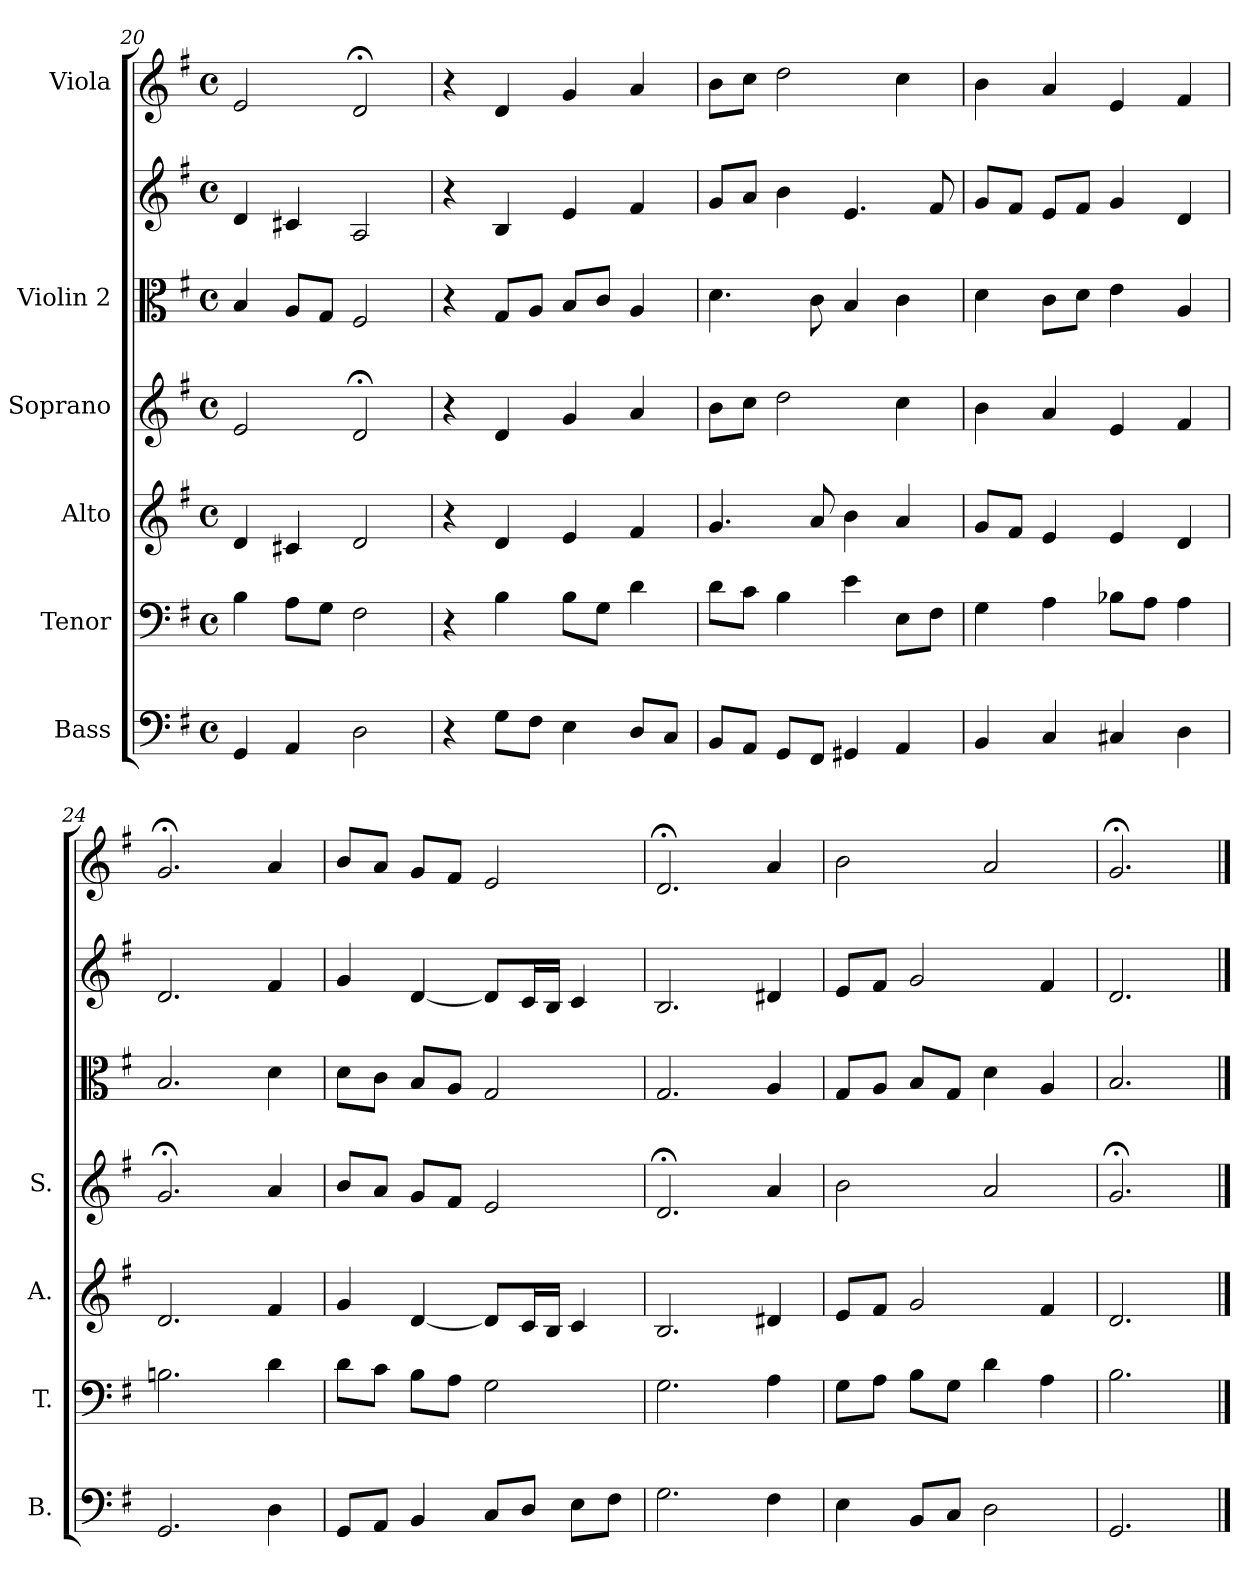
**kern	**kern	**kern	**kern	**kern	**kern	**kern
*part6	*part5	*part4	*part3	*part2	*part2	*part1
*staff7	*staff6	*staff5	*staff4	*staff3	*staff2	*staff1
*I"Bass	*I"Tenor	*I"Alto	*I"Soprano	*I"Violin 2	*	*I"Viola
*I'B.	*I'T.	*I'A.	*I'S.	*	*	*
!!LO:PB:g=z
*clefF4	*clefF4	*clefG2	*clefG2	*clefC3	*clefG2	*clefG2
*k[f#]	*k[f#]	*k[f#]	*k[f#]	*k[f#]	*k[f#]	*k[f#]
*G:	*G:	*G:	*G:	*G:	*G:	*G:
*M4/4	*M4/4	*M4/4	*M4/4	*M4/4	*M4/4	*M4/4
*met(c)	*met(c)	*met(c)	*met(c)	*met(c)	*met(c)	*met(c)
=20	=20	=20	=20	=20	=20	=20
4GG/	4B\	4d/	2e/	4B/	4d/	2e/
4AA/	8A\L	4c#X/	.	8A/L	4c#X/	.
.	8G\J	.	.	8G/J	.	.
2D\	2F#\	2d/	2d;</	2F#/	2A/	2d;</
=21	=21	=21	=21	=21	=21	=21
4r	4r	4r	4r	4r	4r	4r
8G\L	4B\	4d/	4d/	8G/L	4B/	4d/
8F#\J	.	.	.	8A/J	.	.
4E\	8B\L	4e/	4g/	8B/L	4e/	4g/
.	8G\J	.	.	8c/J	.	.
8D/L	4d\	4f#/	4a/	4A/	4f#/	4a/
8C/J	.	.	.	.	.	.
=22	=22	=22	=22	=22	=22	=22
8BB/L	8d\L	4.g/	8b\L	4.d\	8g/L	8b\L
8AA/J	8c\J	.	8cc\J	.	8a/J	8cc\J
8GG/L	4B\	.	2dd\	.	4b\	2dd\
8FF#/J	.	8a/	.	8c\	.	.
4GG#X/	4e\	4b\	.	4B/	4.e/	.
4AA/	8E\L	4a/	4cc\	4c\	.	4cc\
.	8F#\J	.	.	.	8f#/	.
=23	=23	=23	=23	=23	=23	=23
4BB/	4G\	8g/L	4b\	4d\	8g/L	4b\
.	.	8f#/J	.	.	8f#/J	.
4C/	4A\	4e/	4a/	8c\L	8e/L	4a/
.	.	.	.	8d\J	8f#/J	.
4C#X/	8B-X\L	4e/	4e/	4e\	4g/	4e/
.	8A\J	.	.	.	.	.
4D\	4A\	4d/	4f#/	4A/	4d/	4f#/
!!LO:LB:g=z
=24	=24	=24	=24	=24	=24	=24
2.GG/	2.Bn\	2.d/	2.g;</	2.B/	2.d/	2.g;</
4D\	4d\	4f#/	4a/	4d\	4f#/	4a/
=25	=25	=25	=25	=25	=25	=25
8GG/L	8d\L	4g/	8b/L	8d\L	4g/	8b/L
8AA/J	8c\J	.	8a/J	8c\J	.	8a/J
4BB/	8B\L	[4d/	8g/L	8B/L	[4d/	8g/L
.	8A\J	.	8f#/J	8A/J	.	8f#/J
8C/L	2G\	8d/L]	2e/	2G/	8d/L]	2e/
8D/J	.	16c/L	.	.	16c/L	.
.	.	16B/JJ	.	.	16B/JJ	.
8E\L	.	4c/	.	.	4c/	.
8F#\J	.	.	.	.	.	.
=26	=26	=26	=26	=26	=26	=26
2.G\	2.G\	2.B/	2.d;</	2.G/	2.B/	2.d;</
4F#\	4A\	4d#X/	4a/	4A/	4d#X/	4a/
=27	=27	=27	=27	=27	=27	=27
4E\	8G\L	8e/L	2b\	8G/L	8e/L	2b\
.	8A\J	8f#/J	.	8A/J	8f#/J	.
8BB/L	8B\L	2g/	.	8B/L	2g/	.
8C/J	8G\J	.	.	8G/J	.	.
2D\	4d\	.	2a/	4d\	.	2a/
.	4A\	4f#/	.	4A/	4f#/	.
=28	=28	=28	=28	=28	=28	=28
2.GG/	2.B\	2.d/	2.g;</	2.B/	2.d/	2.g;</
==	==	==	==	==	==	==
*-	*-	*-	*-	*-	*-	*-
